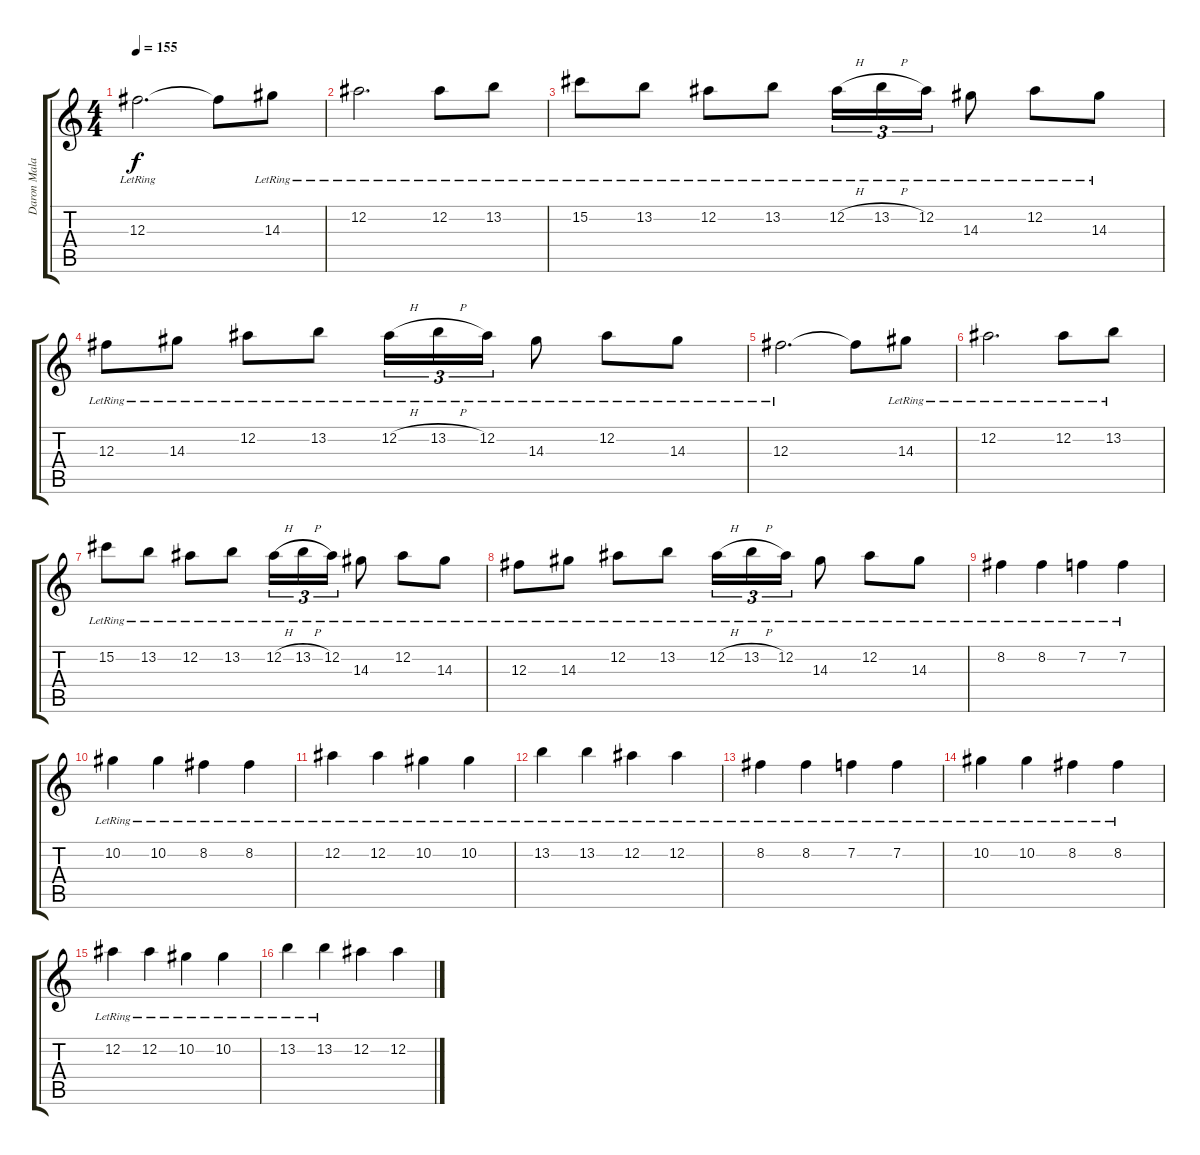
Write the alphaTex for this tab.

\track ("Daron Malakian Jazz Guitar" "Daron Mala") {instrument electricguitarjazz}
\staff {score tabs}
\tuning (Db4 Bb3 Gb3 Db3 Gb2 Db2) {hide}
\ts (4 4)
\tempo 155
\clef g2
\ks c
12.3{lr}.2{d dy f} 12.3{t}.8 14.3{lr}.8 |
12.2{lr}.2{d} 12.2{lr}.8 13.2{lr}.8 |
15.2{lr}.8 13.2{lr}.8 12.2{lr}.8 13.2{lr}.8 12.2{h lr}.16{tu (3 2)} 13.2{h lr}.16{tu (3 2)} 12.2{lr}.16{tu (3 2)} 14.3{lr}.8 12.2{lr}.8 14.3{lr}.8 |
12.3{lr}.8 14.3{lr}.8 12.2{lr}.8 13.2{lr}.8 12.2{h lr}.16{tu (3 2)} 13.2{h lr}.16{tu (3 2)} 12.2{lr}.16{tu (3 2)} 14.3{lr}.8 12.2{lr}.8 14.3{lr}.8 |
12.3{lr}.2{d} 12.3{t}.8 14.3{lr}.8 |
12.2{lr}.2{d} 12.2{lr}.8 13.2{lr}.8 |
15.2{lr}.8 13.2{lr}.8 12.2{lr}.8 13.2{lr}.8 12.2{h lr}.16{tu (3 2)} 13.2{h lr}.16{tu (3 2)} 12.2{lr}.16{tu (3 2)} 14.3{lr}.8 12.2{lr}.8 14.3{lr}.8 |
12.3{lr}.8 14.3{lr}.8 12.2{lr}.8 13.2{lr}.8 12.2{h lr}.16{tu (3 2)} 13.2{h lr}.16{tu (3 2)} 12.2{lr}.16{tu (3 2)} 14.3{lr}.8 12.2{lr}.8 14.3{lr}.8 |
8.2{lr}.4 8.2{lr}.4 7.2{lr}.4 7.2{lr}.4 |
10.2{lr}.4 10.2{lr}.4 8.2{lr}.4 8.2{lr}.4 |
12.2{lr}.4 12.2{lr}.4 10.2{lr}.4 10.2{lr}.4 |
13.2{lr}.4 13.2{lr}.4 12.2{lr}.4 12.2{lr}.4 |
8.2{lr}.4 8.2{lr}.4 7.2{lr}.4 7.2{lr}.4 |
10.2{lr}.4 10.2{lr}.4 8.2{lr}.4 8.2{lr}.4 |
12.2{lr}.4 12.2{lr}.4 10.2{lr}.4 10.2{lr}.4 |
13.2{lr}.4 13.2{lr}.4 12.2.4 12.2.4
